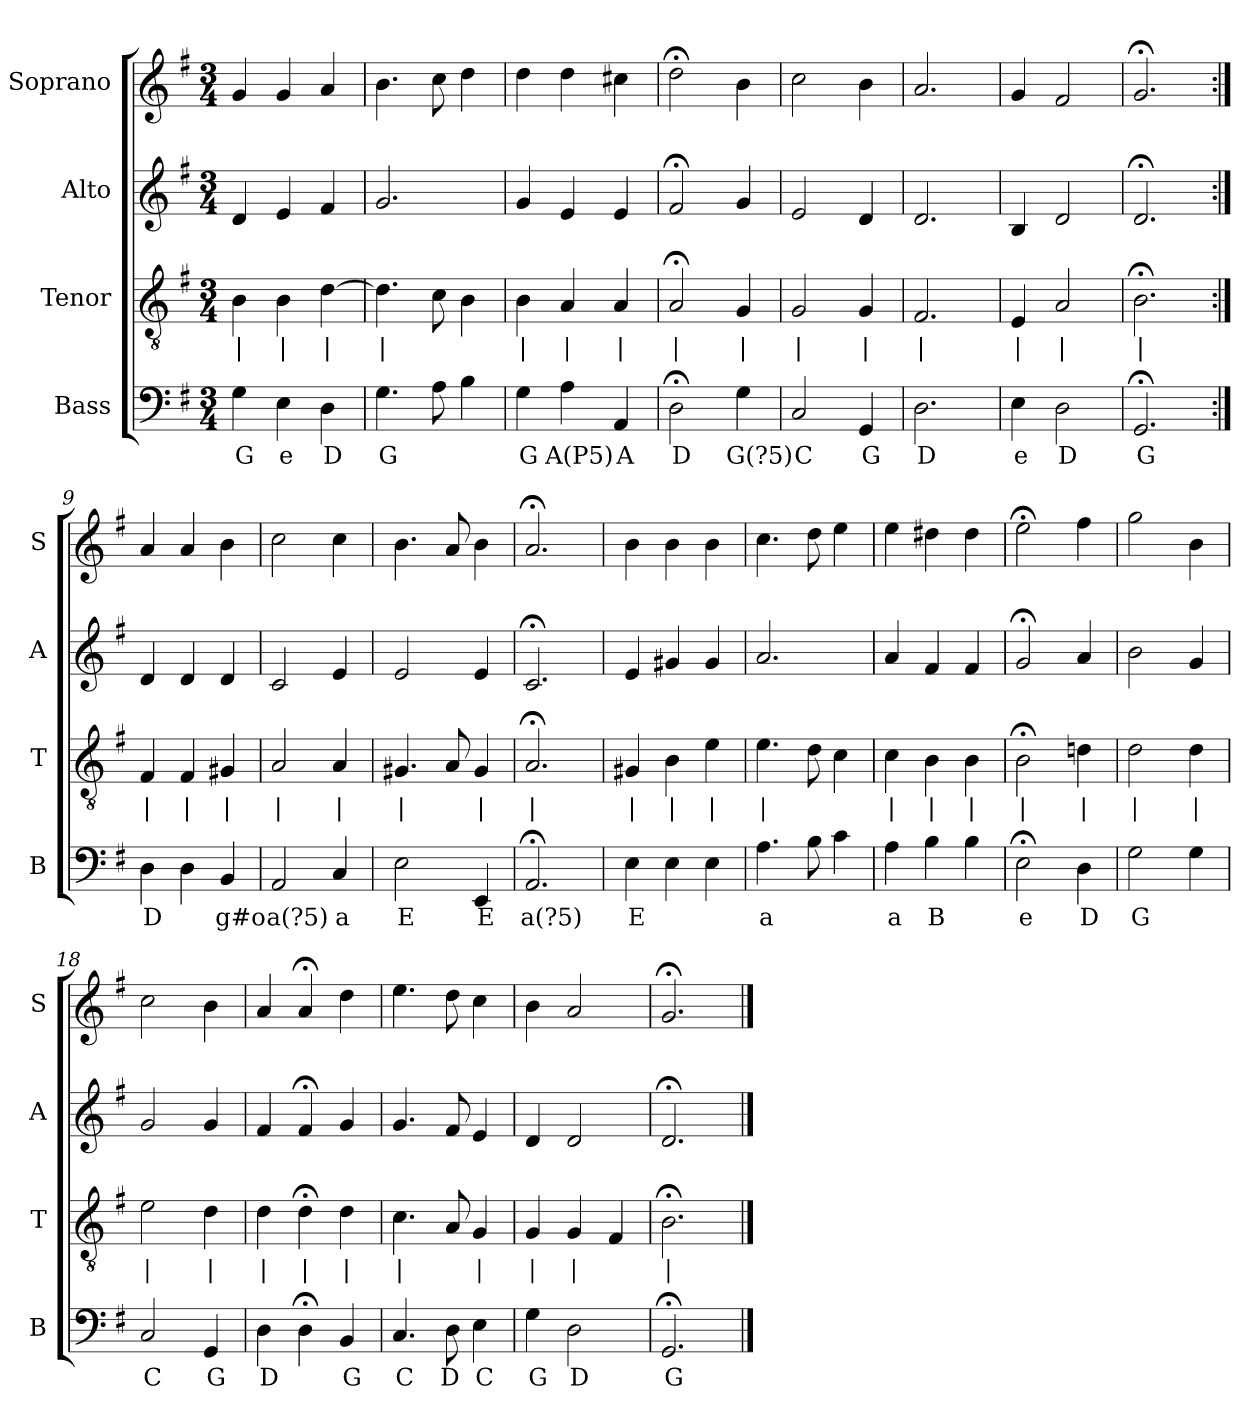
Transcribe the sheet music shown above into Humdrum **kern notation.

**kern	**text	**kern	**text	**kern	**kern
*part4	*part4	*part3	*part3	*part2	*part1
*staff4	*staff4	*staff3	*staff3	*staff2	*staff1
*I"Bass	*	*I"Tenor	*	*I"Alto	*I"Soprano
*I'B	*	*I'T	*	*I'A	*I'S
*clefF4	*	*clefGv2	*	*clefG2	*clefG2
*k[f#]	*	*k[f#]	*	*k[f#]	*k[f#]
*G:	*	*G:	*	*G:	*G:
*M3/4	*	*M3/4	*	*M3/4	*M3/4
*MM100	*	*MM100	*	*MM100	*MM100
=1	=1	=1	=1	=1	=1
4G	G	4B	|	4d	4g
4E	e	4B	|	4e	4g
4D	D	[4d	|	4f#	4a
=2	=2	=2	=2	=2	=2
4.G	G	4.d]	|	2.g	4.b
8A	.	8c	.	.	8cc
4B	.	4B	.	.	4dd
=3	=3	=3	=3	=3	=3
4G	G	4B	|	4g	4dd
4A	A(P5)	4A	|	4e	4dd
4AA	A	4A	|	4e	4cc#X
=4	=4	=4	=4	=4	=4
2D;<	D	2A;<	|	2f#;<	2dd;<
4G	G(?5)	4G	|	4g	4b
=5	=5	=5	=5	=5	=5
2C	C	2G	|	2e	2cc
4GG	G	4G	|	4d	4b
=6	=6	=6	=6	=6	=6
2.D	D	2.F#	|	2.d	2.a
=7	=7	=7	=7	=7	=7
4E	e	4E	|	4B	4g
2D	D	2A	|	2d	2f#
=8	=8	=8	=8	=8	=8
2.GG;<	G	2.B;<	|	2.d;<	2.g;<
=9:|!	=9:|!	=9:|!	=9:|!	=9:|!	=9:|!
4D	D	4F#	|	4d	4a
4D	.	4F#	|	4d	4a
4BB	g#o	4G#X	|	4d	4b
=10	=10	=10	=10	=10	=10
2AA	a(?5)	2A	|	2c	2cc
4C	a	4A	|	4e	4cc
=11	=11	=11	=11	=11	=11
2E	E	4.G#X	|	2e	4.b
.	.	8A	.	.	8a
4EE	E	4G#	|	4e	4b
=12	=12	=12	=12	=12	=12
2.AA;<	a(?5)	2.A;<	|	2.c;<	2.a;<
=13	=13	=13	=13	=13	=13
4E	E	4G#X	|	4e	4b
4E	.	4B	|	4g#X	4b
4E	.	4e	|	4g#	4b
=14	=14	=14	=14	=14	=14
4.A	a	4.e	|	2.a	4.cc
8B	.	8d	.	.	8dd
4c	.	4c	.	.	4ee
=15	=15	=15	=15	=15	=15
4A	a	4c	|	4a	4ee
4B	B	4B	|	4f#	4dd#X
4B	.	4B	|	4f#	4dd#
=16	=16	=16	=16	=16	=16
2E;<	e	2B;<	|	2g;<	2ee;<
4D	D	4dn	|	4a	4ff#
=17	=17	=17	=17	=17	=17
2G	G	2d	|	2b	2gg
4G	.	4d	|	4g	4b
=18	=18	=18	=18	=18	=18
2C	C	2e	|	2g	2cc
4GG	G	4d	|	4g	4b
=19	=19	=19	=19	=19	=19
4D	D	4d	|	4f#	4a
4D;<	.	4d;<	|	4f#;<	4a;<
4BB	G	4d	|	4g	4dd
=20	=20	=20	=20	=20	=20
4.C	C	4.c	|	4.g	4.ee
8D	D	8A	.	8f#	8dd
4E	C	4G	|	4e	4cc
=21	=21	=21	=21	=21	=21
4G	G	4G	|	4d	4b
2D	D	4G	|	2d	2a
.	.	4F#	.	.	.
=22	=22	=22	=22	=22	=22
2.GG;<	G	2.B;<	|	2.d;<	2.g;<
==	==	==	==	==	==
*-	*-	*-	*-	*-	*-
